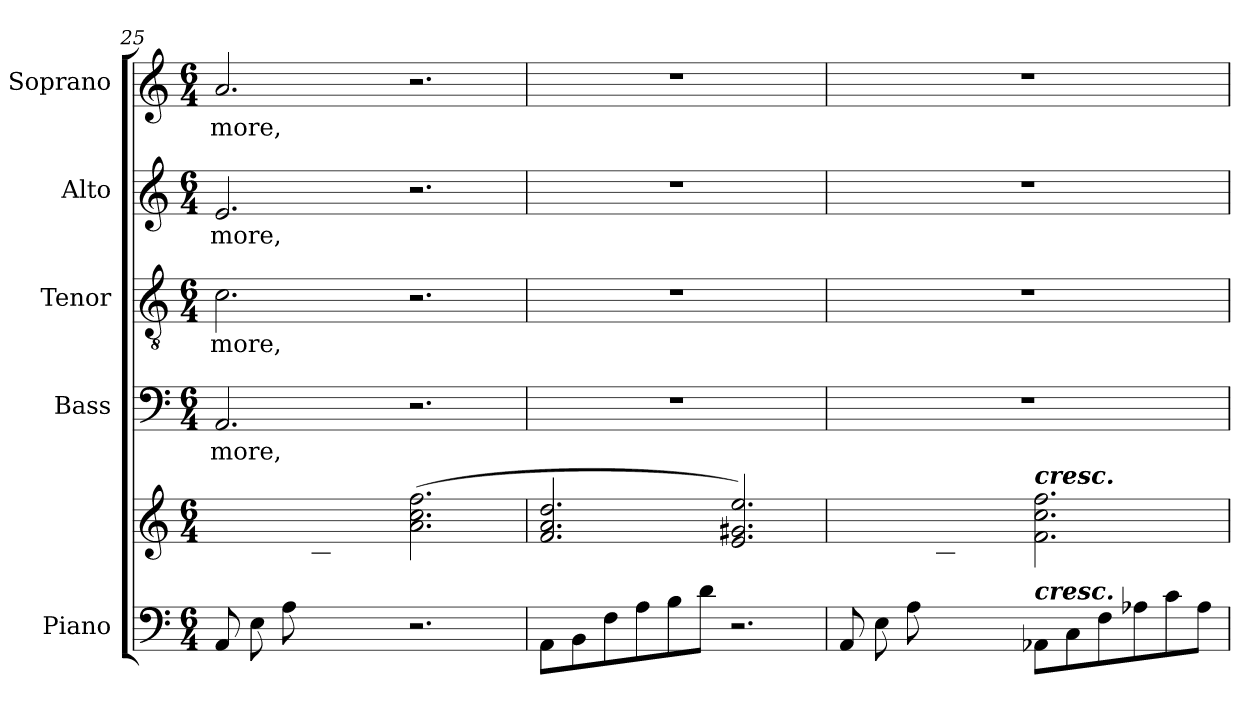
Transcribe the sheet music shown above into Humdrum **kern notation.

**kern	**kern	**kern	**text	**kern	**text	**kern	**text	**kern	**text
*part5	*part5	*part4	*part4	*part3	*part3	*part2	*part2	*part1	*part1
*staff6	*staff5	*staff4	*staff4	*staff3	*staff3	*staff2	*staff2	*staff1	*staff1
*I"Piano	*	*I"Bass	*	*I"Tenor	*	*I"Alto	*	*I"Soprano	*
*	*	*I'B	*	*I'T	*	*I'A	*	*I'S	*
*clefF4	*clefG2	*clefF4	*	*clefGv2	*	*clefG2	*	*clefG2	*
*k[]	*k[]	*k[]	*	*k[]	*	*k[]	*	*k[]	*
*C:	*C:	*C:	*	*C:	*	*C:	*	*C:	*
*M6/4	*M6/4	*M6/4	*	*M6/4	*	*M6/4	*	*M6/4	*
=25	=25	=25	=25	=25	=25	=25	=25	=25	=25
*^	*	*	*	*	*	*	*	*	*
!	!	!	!	!LO:LY:b	!	!LO:LY:b	!	!LO:LY:b	!	!LO:LY:b
(>8AAL	2.ryy	4.ryy	2.AA	more,	2.c	more,	2.e	more,	2.a	more,
8E	.	.	.	.	.	.	.	.	.	.
8A	.	.	.	.	.	.	.	.	.	.
1ryy	.	8c	.	.	.	.	.	.	.	.
.	.	8e	.	.	.	.	.	.	.	.
.	.	8ccJ)	.	.	.	.	.	.	.	.
.	2.r	(<2.a 2.cc 2.ff	2.r	.	2.r	.	2.r	.	2.r	.
8ryy	.	.	.	.	.	.	.	.	.	.
*v	*v	*	*	*	*	*	*	*	*	*
=26	=26	=26	=26	=26	=26	=26	=26	=26	=26
!	!	!LO:N:vis=1	!	!LO:N:vis=1	!	!LO:N:vis=1	!	!LO:N:vis=1	!
8AAL	2.f 2.a 2.dd	1.r	.	1.r	.	1.r	.	1.r	.
8BB	.	.	.	.	.	.	.	.	.
8F	.	.	.	.	.	.	.	.	.
8A	.	.	.	.	.	.	.	.	.
8B	.	.	.	.	.	.	.	.	.
8dJ	.	.	.	.	.	.	.	.	.
2.r	2.e 2.g#X 2.ee)	.	.	.	.	.	.	.	.
=27	=27	=27	=27	=27	=27	=27	=27	=27	=27
*^	*	*	*	*	*	*	*	*	*
!	!	!	!LO:N:vis=1	!	!LO:N:vis=1	!	!LO:N:vis=1	!	!LO:N:vis=1	!
(>8AAL	2.ryy	4.ryy	1.r	.	1.r	.	1.r	.	1.r	.
8E	.	.	.	.	.	.	.	.	.	.
8A	.	.	.	.	.	.	.	.	.	.
1ryy	.	8c	.	.	.	.	.	.	.	.
.	.	8e	.	.	.	.	.	.	.	.
.	.	8ccJ)	.	.	.	.	.	.	.	.
!	!	!LO:TX:a:Bi:t=cresc.	!	!	!	!	!	!	!	!
!	!LO:TX:a:Bi:t=cresc.	!	!	!	!	!	!	!	!	!
.	8AA-XL	2.f 2.cc 2.ff	.	.	.	.	.	.	.	.
.	8C	.	.	.	.	.	.	.	.	.
.	8F	.	.	.	.	.	.	.	.	.
.	8A-X	.	.	.	.	.	.	.	.	.
.	8c	.	.	.	.	.	.	.	.	.
8ryy	8A-J	.	.	.	.	.	.	.	.	.
*v	*v	*	*	*	*	*	*	*	*	*
=	=	=	=	=	=	=	=	=	=
*-	*-	*-	*-	*-	*-	*-	*-	*-	*-
